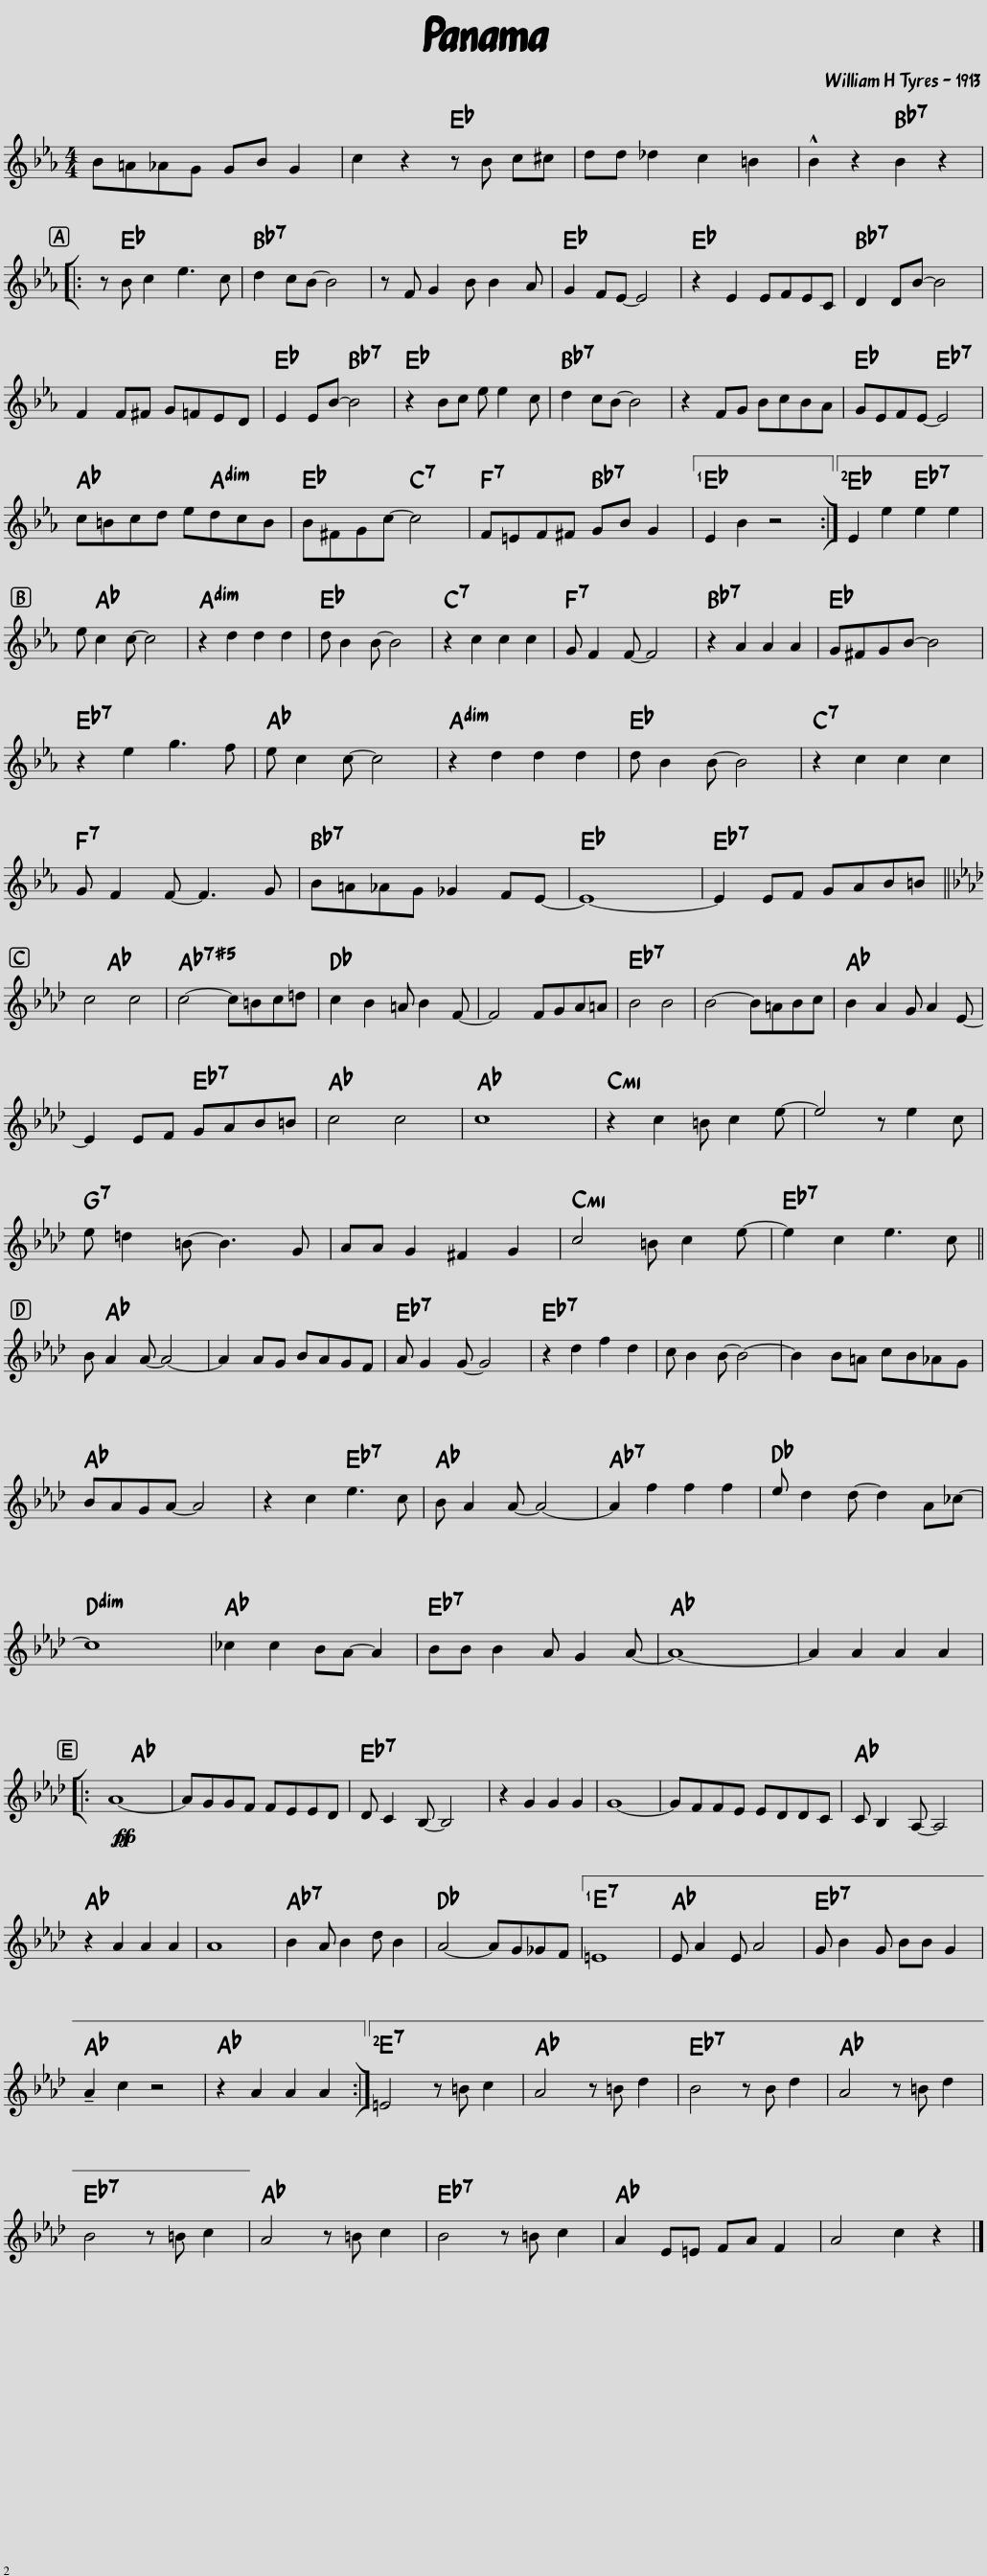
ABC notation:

X:1
L:1/8
M:4/4
I:linebreak $
K:Eb
V:1 treble
V:1
 B=A_AG GB G2 | c2 z2 z B c^c | dd _d2 c2 =B2 | !^!B2 z2 B2 z2 |:$ z B c2 e3 c | %5
 d2 cB- B4 | z F G2 B B2 A | G2 FE- E4 | z2 E2 EFEC | D2 DB- B4 |$ %10
 F2 F^F G=FED | E2 EB- B4 | z2 Bc e e2 c | d2 cB- B4 | z2 FG BcBA | %15
 GEFE- E4 |$ c=Bcd edcB | B^FGc- c4 | F=EF^F GB G2 |1 E2 B2 z4 :|2 %20
 E2 e2 e2 e2 ||$ e c2 c- c4 | z2 d2 d2 d2 | d B2 B- B4 | z2 c2 c2 c2 | %25
 G F2 F- F4 | z2 A2 A2 A2 | G^FGB- B4 |$ z2 e2 g3 f | e c2 c- c4 | %30
 z2 d2 d2 d2 | d B2 B- B4 | z2 c2 c2 c2 |$ G F2 F- F3 G | B=A_AG _G2 FE- | %35
 E8- | E2 EF GAB=B ||$[K:Ab] c4 c4 | c4- c=Bc=d | c2 B2 =A B2 F- | %40
 F4 FGA=A | B4 B4 | B4- B=ABc | B2 A2 G A2 E- |$ E2 EF GAB=B | %45
 c4 c4 | c8 | z2 c2 =B c2 e- | e4 z e2 c |$ e =d2 =B- B3 G | %50
 AA G2 ^F2 G2 | c4 =B c2 e- | e2 c2 e3 c ||$ B A2 A- A4- | A2 AG BAGF | %55
 A G2 G- G4 | z2 d2 f2 d2 | c B2 B- B4- | B2 B=A cB_AG |$ BAGA- A4 | %60
 z2 c2 e3 c | B A2 A- A4- | A2 f2 f2 f2 | e d2 d- d2 A_c- |$ c8 | %65
 _c2 c2 BA- A2 | BB B2 A G2 A- | A8- | A2 A2 A2 A2 |:$!pp!!ff! A8- | %70
 AGGF FEED | D C2 B,- B,4 | z2 G2 G2 G2 | G8- | GFFE EDDC | %75
 C B,2 A,- A,4 |$ z2 A2 A2 A2 | A8 | B2 A B2 d B2 | A4- AG_GF |1 %80
 =E8 | E A2 E A4 | G B2 G BB G2 |$ !tenuto!A2 c2 z4 | z2 A2 A2 A2 :|2 %85
 =E4 z =B c2 | A4 z =B d2 | B4 z B d2 | A4 z =B d2 |$ B4 z =B c2 || %90
 A4 z =B c2 | B4 z =B c2 | A2 E=E FA F2 | A4 c2 z2 |] %94
